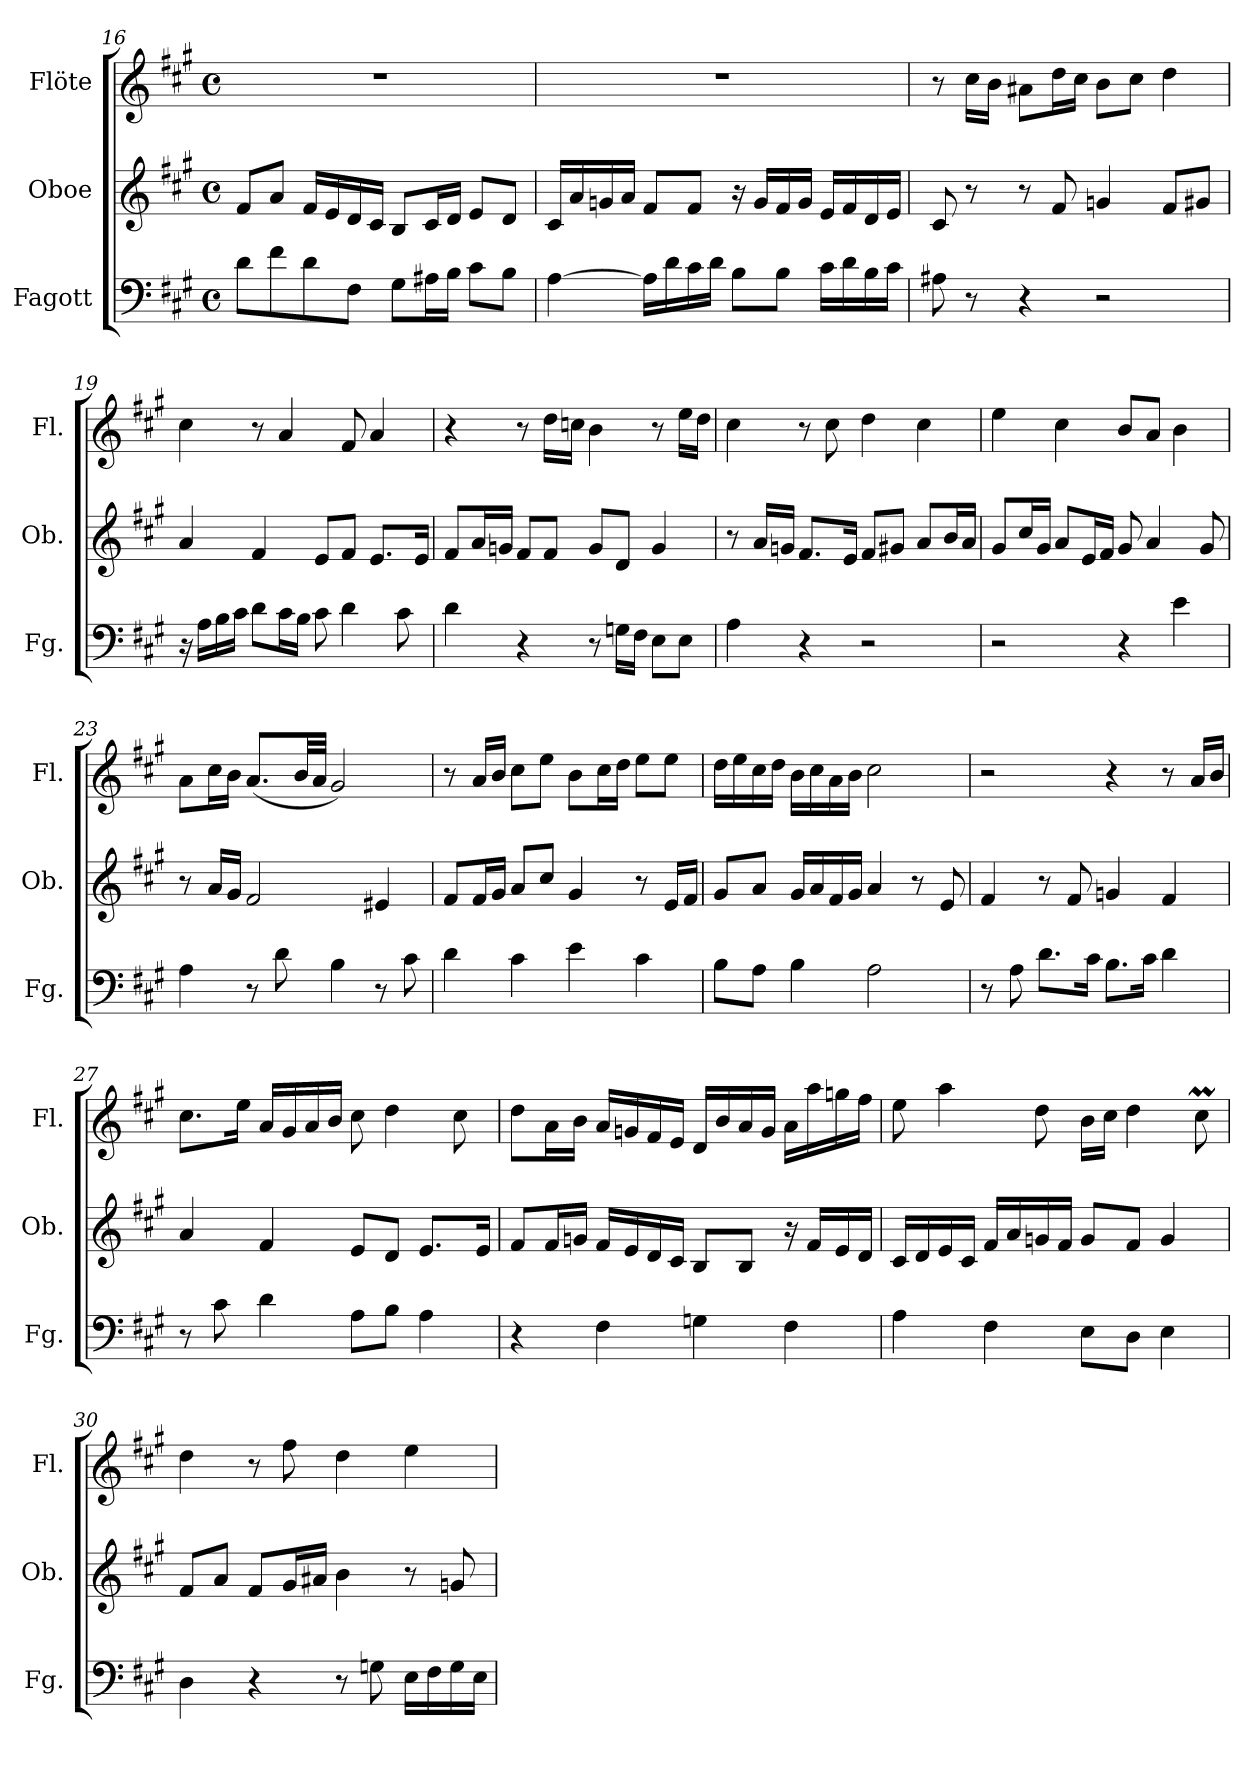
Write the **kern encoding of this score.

**kern	**kern	**kern
*part3	*part2	*part1
*staff3	*staff2	*staff1
*I"Fagott	*I"Oboe	*I"Flöte
*I'Fg.	*I'Ob.	*I'Fl.
*clefF4	*clefG2	*clefG2
*k[f#c#g#]	*k[f#c#g#]	*k[f#c#g#]
*A:	*A:	*A:
*M4/4	*M4/4	*M4/4
*met(c)	*met(c)	*met(c)
=16	=16	=16
8d\L	8f#/L	1r
8f#\	8a/J	.
8d\	16f#/LL	.
.	16e/	.
8F#\J	16d/	.
.	16c#/JJ	.
8G#\L	8B/L	.
16A#X\L	16c#/L	.
16B\JJ	16d/JJ	.
8c#\L	8e/L	.
8B\J	8d/J	.
!!LO:PB:g=z
=17	=17	=17
[4A\	16c#/LL	1r
.	16a/	.
.	16gn/	.
.	16a/JJ	.
16A\LL]	8f#/L	.
16d\	.	.
16c#\	8f#/J	.
16d\JJ	.	.
8B\L	16r	.
.	16g/LL	.
8B\J	16f#/	.
.	16g/JJ	.
16c#\LL	16e/LL	.
16d\	16f#/	.
16B\	16d/	.
16c#\JJ	16e/JJ	.
=18	=18	=18
8A#X\	8c#/	8r
8r	8r	16cc#\LL
.	.	16b\JJ
4r	8r	8a#X\L
.	8f#/	16dd\L
.	.	16cc#\JJ
2r	4gn/	8b\L
.	.	8cc#\J
.	8f#/L	4dd\
.	8g#X/J	.
!!LO:LB:g=z
=19	=19	=19
16r	4a/	4cc#\
16A\LL	.	.
16B\	.	.
16c#\JJ	.	.
8d\L	4f#/	8r
16c#\L	.	4a/
16B\JJ	.	.
8c#\	8e/L	.
4d\	8f#/J	8f#/
.	8.e/L	4a/
8c#\	.	.
.	16e/Jk	.
=20	=20	=20
4d\	8f#/L	4r
.	16a/L	.
.	16gn/JJ	.
4r	8f#/L	8r
.	8f#/J	16dd\LL
.	.	16ccn\JJ
8r	8g/L	4b\
16Gn\LL	8d/J	.
16F#\JJ	.	.
8E\L	4g/	8r
8E\J	.	16ee\LL
.	.	16dd\JJ
=21	=21	=21
4A\	8r	4cc#\
.	16a/LL	.
.	16gn/JJ	.
4r	8.f#/L	8r
.	.	8cc#\
.	16e/Jk	.
2r	8f#/L	4dd\
.	8g#X/J	.
.	8a/L	4cc#\
.	16b/L	.
.	16a/JJ	.
!!LO:LB:g=z
=22	=22	=22
2r	8g#/L	4ee\
.	16cc#/L	.
.	16g#/JJ	.
.	8a/L	4cc#\
.	16e/L	.
.	16f#/JJ	.
4r	8g#/	8b/L
.	4a/	8a/J
4e\	.	4b\
.	8g#/	.
=23	=23	=23
4A\	8r	8a\L
.	16a/LL	16cc#\L
.	16g#/JJ	16b\JJ
8r	2f#/	(<8.a/L
8d\	.	.
.	.	32b/LL
.	.	32a/JJJ
4B\	.	2g#/)
8r	4e#X/	.
8c#\	.	.
=24	=24	=24
4d\	8f#/L	8r
.	16f#/L	16a/LL
.	16g#/JJ	16b/JJ
4c#\	8a/L	8cc#\L
.	8cc#/J	8ee\J
4e\	4g#/	8b\L
.	.	16cc#\L
.	.	16dd\JJ
4c#\	8r	8ee\L
.	16e/LL	8ee\J
.	16f#/JJ	.
!!LO:LB:g=z
=25	=25	=25
8B\L	8g#/L	16dd\LL
.	.	16ee\
8A\J	8a/J	16cc#\
.	.	16dd\JJ
4B\	16g#/LL	16b\LL
.	16a/	16cc#\
.	16f#/	16a\
.	16g#/JJ	16b\JJ
2A\	4a/	2cc#\
.	8r	.
.	8e/	.
=26	=26	=26
8r	4f#/	2r
8A\	.	.
8.d\L	8r	.
.	8f#/	.
16c#\Jk	.	.
8.B\L	4gn/	4r
16c#\Jk	.	.
4d\	4f#/	8r
.	.	16a/LL
.	.	16b/JJ
=27	=27	=27
8r	4a/	8.cc#\L
8c#\	.	.
.	.	16ee\Jk
4d\	4f#/	16a/LL
.	.	16g#/
.	.	16a/
.	.	16b/JJ
8A\L	8e/L	8cc#\
8B\J	8d/J	4dd\
4A\	8.e/L	.
.	.	8cc#\
.	16e/Jk	.
!!LO:PB:g=z
=28	=28	=28
4r	8f#/L	8dd\L
.	16f#/L	16a\L
.	16gn/JJ	16b\JJ
4F#\	16f#/LL	16a/LL
.	16e/	16gn/
.	16d/	16f#/
.	16c#/JJ	16e/JJ
4Gn\	8B/L	16d/LL
.	.	16b/
.	8B/J	16a/
.	.	16g/JJ
4F#\	16r	16a\LL
.	16f#/LL	16aa\
.	16e/	16ggn\
.	16d/JJ	16ff#\JJ
=29	=29	=29
4A\	16c#/LL	8ee\
.	16d/	.
.	16e/	4aa\
.	16c#/JJ	.
4F#\	16f#/LL	.
.	16a/	.
.	16gn/	8dd\
.	16f#/JJ	.
8E\L	8g/L	16b\LL
.	.	16cc#\JJ
8D\J	8f#/J	4dd\
4E\	4g/	.
.	.	8cc#m\
=30	=30	=30
4D\	8f#/L	4dd\
.	8a/J	.
4r	8f#/L	8r
.	16g#/L	8ff#\
.	16a#X/JJ	.
8r	4b\	4dd\
8Gn\	.	.
16E\LL	8r	4ee\
16F#\	.	.
16G\	8gn/	.
16E\JJ	.	.
=	=	=
*-	*-	*-
